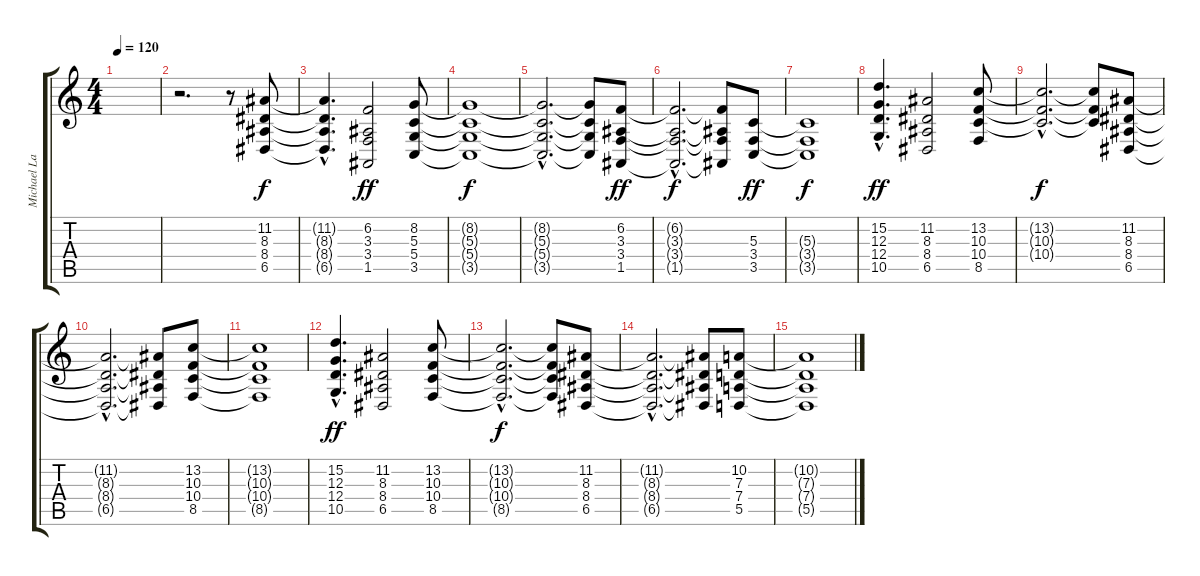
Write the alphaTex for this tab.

\track ("Michael Lardie" "Michael La") {instrument fx8scifi}
\staff {score tabs}
\tuning (E4 B3 G3 D3 A2 E2) {hide}
\ts (4 4)
\tempo 120
\clef g2
\ks c
|
r.2{d} r.8 (11.2 8.3 8.4 6.5).8 |
(11.2{hac t} 8.3{hac t} 8.4{hac t} 6.5{hac t}).4{d} (6.2 3.3 3.4 1.5).2{dy ff} (8.2 5.3 5.4 3.5).8 |
(8.2{t} 5.3{t} 5.4{t} 3.5{t}).1{dy f} |
(8.2{hac t} 5.3{hac t} 5.4{hac t} 3.5{hac t}).2{d} (8.2{t} 5.3{t} 5.4{t} 3.5{t}).8 (6.2 3.3 3.4 1.5).8{dy ff} |
(6.2{hac t} 3.3{hac t} 3.4{hac t} 1.5{hac t}).2{d dy f} (6.2{t} 3.3{t} 3.4{t} 1.5{t}).8 (5.3 3.4 3.5).8{dy ff} |
(5.3{t} 3.4{t} 3.5{t}).1{dy f} |
(15.2{hac} 12.3{hac} 12.4{hac} 10.5{hac}).4{d dy ff} (11.2 8.3 8.4 6.5).2 (13.2 10.3 10.4 8.5).8 |
(13.2{hac t} 10.3{hac t} 10.4{hac t}).2{d dy f} (13.2{t} 10.3{t} 10.4{t}).8 (11.2 8.3 8.4 6.5).8 |
(11.2{hac t} 8.3{hac t} 8.4{hac t} 6.5{hac t}).2{d} (11.2{t} 8.3{t} 8.4{t} 6.5{t}).8 (13.2 10.3 10.4 8.5).8 |
(13.2{t} 10.3{t} 10.4{t} 8.5{t}).1 |
(15.2{hac} 12.3{hac} 12.4{hac} 10.5{hac}).4{d dy ff} (11.2 8.3 8.4 6.5).2 (13.2 10.3 10.4 8.5).8 |
(13.2{hac t} 10.3{hac t} 10.4{hac t} 8.5{hac t}).2{d dy f} (13.2{t} 10.3{t} 10.4{t} 8.5{t}).8 (11.2 8.3 8.4 6.5).8 |
(11.2{hac t} 8.3{hac t} 8.4{hac t} 6.5{hac t}).2{d} (11.2{t} 8.3{t} 8.4{t} 6.5{t}).8 (10.2 7.3 7.4 5.5).8 |
(10.2{t} 7.3{t} 7.4{t} 5.5{t}).1
